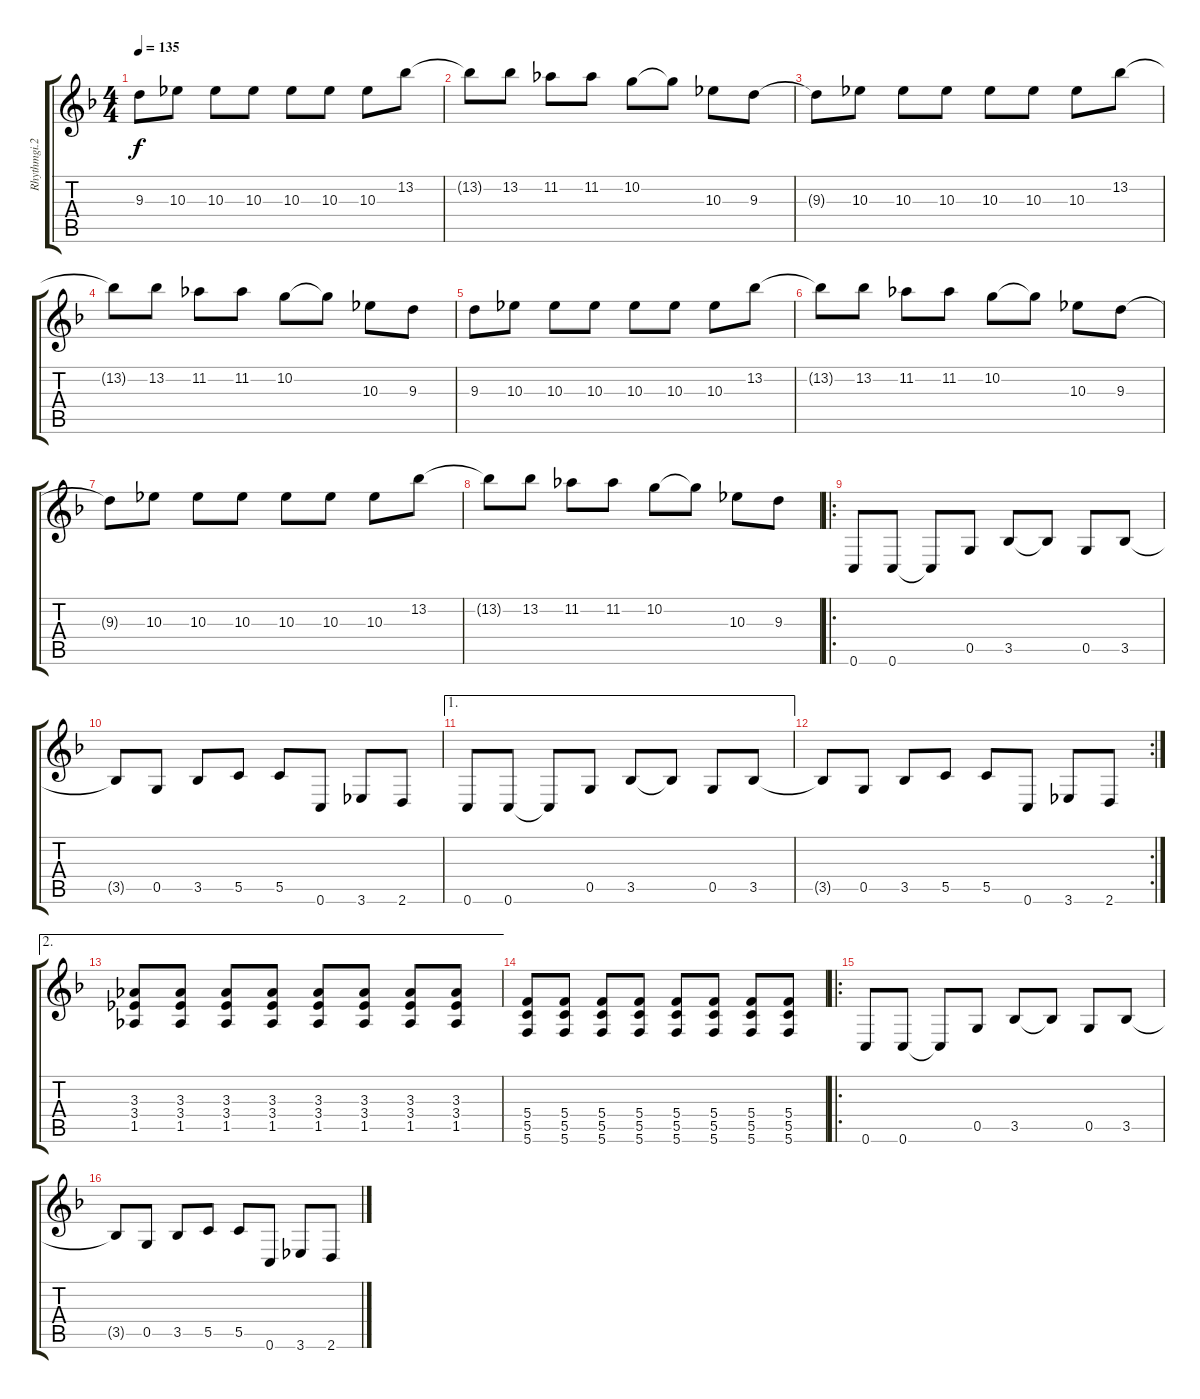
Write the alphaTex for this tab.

\track ("Rhythmgi.2" "Rhythmgi.2") {instrument overdrivenguitar}
\staff {score tabs}
\tuning (D4 A3 F3 C3 G2 C2) {hide}
\ts (4 4)
\tempo 135
\clef g2
\ks f
9.3{t}.8{dy f} 10.3.8 10.3.8 10.3.8 10.3.8 10.3.8 10.3.8 13.2.8 |
13.2{t}.8 13.2.8 11.2.8 11.2.8 10.2.8 10.2{t}.8 10.3.8 9.3.8 |
9.3{t}.8 10.3.8 10.3.8 10.3.8 10.3.8 10.3.8 10.3.8 13.2.8 |
13.2{t}.8 13.2.8 11.2.8 11.2.8 10.2.8 10.2{t}.8 10.3.8 9.3.8 |
9.3.8 10.3.8 10.3.8 10.3.8 10.3.8 10.3.8 10.3.8 13.2.8 |
13.2{t}.8 13.2.8 11.2.8 11.2.8 10.2.8 10.2{t}.8 10.3.8 9.3.8 |
9.3{t}.8 10.3.8 10.3.8 10.3.8 10.3.8 10.3.8 10.3.8 13.2.8 |
13.2{t}.8 13.2.8 11.2.8 11.2.8 10.2.8 10.2{t}.8 10.3.8 9.3.8 |
\ro
0.6.8 0.6.8 0.6{t}.8 0.5.8 3.5.8 3.5{t}.8 0.5.8 3.5.8 |
3.5{t}.8 0.5.8 3.5.8 5.5.8 5.5.8 0.6.8 3.6.8 2.6.8 |
\ae 1
0.6.8 0.6.8 0.6{t}.8 0.5.8 3.5.8 3.5{t}.8 0.5.8 3.5.8 |
\rc 2
3.5{t}.8 0.5.8 3.5.8 5.5.8 5.5.8 0.6.8 3.6.8 2.6.8 |
\ae 2
(3.3 3.4 1.5).8 (3.3 3.4 1.5).8 (3.3 3.4 1.5).8 (3.3 3.4 1.5).8 (3.3 3.4 1.5).8 (3.3 3.4 1.5).8 (3.3 3.4 1.5).8 (3.3 3.4 1.5).8 |
(5.4 5.5 5.6).8 (5.4 5.5 5.6).8 (5.4 5.5 5.6).8 (5.4 5.5 5.6).8 (5.4 5.5 5.6).8 (5.4 5.5 5.6).8 (5.4 5.5 5.6).8 (5.4 5.5 5.6).8 |
\ro
0.6.8 0.6.8 0.6{t}.8 0.5.8 3.5.8 3.5{t}.8 0.5.8 3.5.8 |
3.5{t}.8 0.5.8 3.5.8 5.5.8 5.5.8 0.6.8 3.6.8 2.6.8
